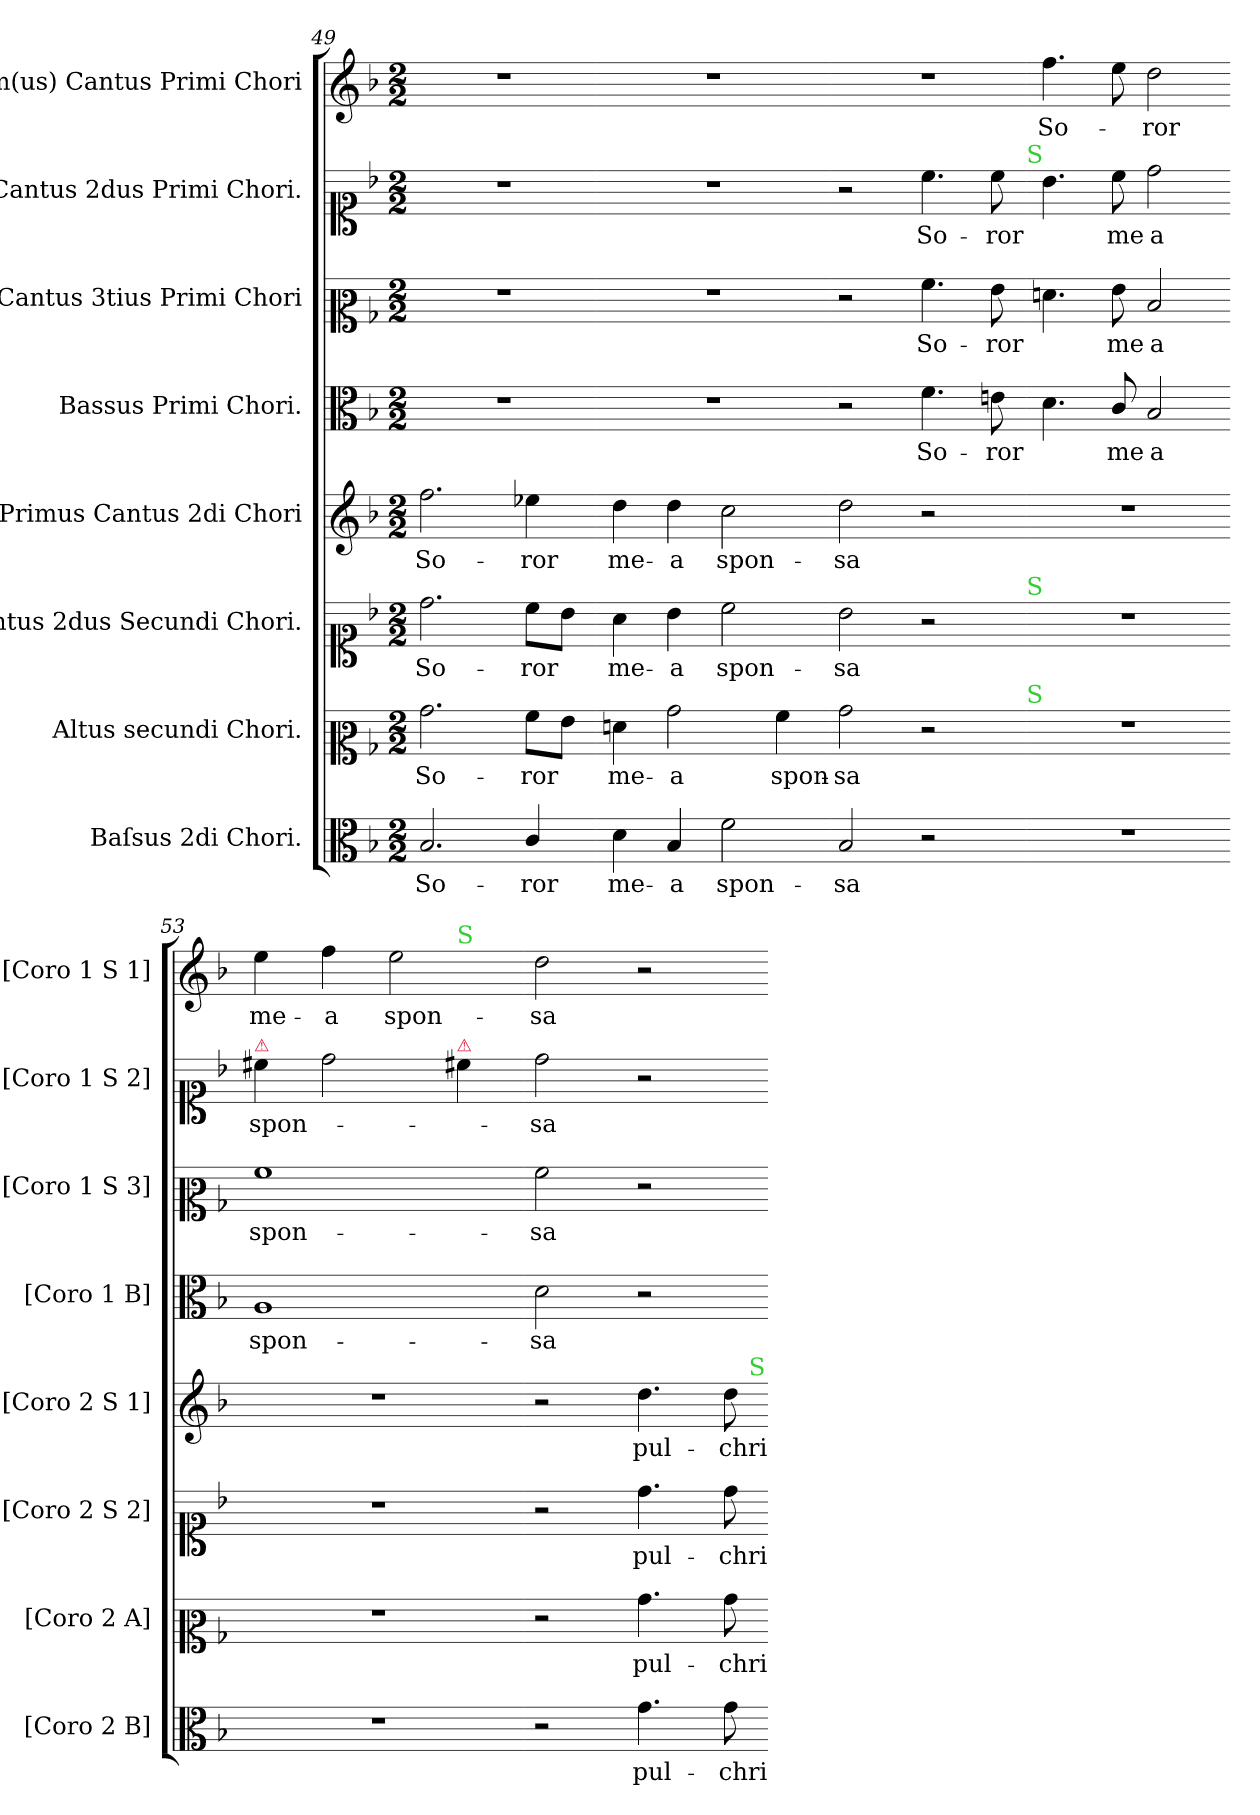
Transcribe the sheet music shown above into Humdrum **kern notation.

**kern	**text	**kern	**text	**kern	**text	**kern	**text	**kern	**text	**kern	**text	**kern	**text	**kern	**text
*part8	*part8	*part7	*part7	*part6	*part6	*part5	*part5	*part4	*part4	*part3	*part3	*part2	*part2	*part1	*part1
*staff8	*staff8	*staff7	*staff7	*staff6	*staff6	*staff5	*staff5	*staff4	*staff4	*staff3	*staff3	*staff2	*staff2	*staff1	*staff1
*I"Baſsus 2di Chori.	*	*I"Altus secundi Chori.	*	*I"Cantus 2dus Secundi Chori.	*	*I"Primus Cantus 2di Chori	*	*I"Bassus Primi Chori.	*	*I"Cantus 3tius Primi Chori	*	*I"Cantus 2dus Primi Chori.	*	*I"Im(us) Cantus Primi Chori	*
*I'[Coro 2 B]	*	*I'[Coro 2 A]	*	*I'[Coro 2 S 2]	*	*I'[Coro 2 S 1]	*	*I'[Coro 1 B]	*	*I'[Coro 1 S 3]	*	*I'[Coro 1 S 2]	*	*I'[Coro 1 S 1]	*
*clefC3	*	*clefC2	*	*clefC1	*	*clefG2	*	*clefC3	*	*clefC2	*	*clefC1	*	*clefG2	*
*k[b-]	*	*k[b-]	*	*k[b-]	*	*k[b-]	*	*k[b-]	*	*k[b-]	*	*k[b-]	*	*k[b-]	*
*M2/2	*	*M2/2	*	*M2/2	*	*M2/2	*	*M2/2	*	*M2/2	*	*M2/2	*	*M2/2	*
=49	=49	=49	=49	=49	=49	=49	=49	=49	=49	=49	=49	=49	=49	=49	=49
2.B-/	So-	2.b-\	So-	2.dd\	So-	2.ff\	So-	1r	.	1r	.	1r	.	1r	.
4c/	-ror	8a\L	-ror	8cc\L	-ror	4ee-X\	-ror	.	.	.	.	.	.	.	.
.	.	8g\J	.	8b-\J	.	.	.	.	.	.	.	.	.	.	.
=50-	=50-	=50-	=50-	=50-	=50-	=50-	=50-	=50-	=50-	=50-	=50-	=50-	=50-	=50-	=50-
4d\	me-	4fn\	me-	4a\	me-	4dd\	me-	1r	.	1r	.	1r	.	1r	.
4B-/	-a	2b-\	-a	4b-\	-a	4dd\	-a	.	.	.	.	.	.	.	.
2f\	spon-	.	.	2cc\	spon-	2cc\	spon-	.	.	.	.	.	.	.	.
.	.	4a\	spon-	.	.	.	.	.	.	.	.	.	.	.	.
=51-	=51-	=51-	=51-	=51-	=51-	=51-	=51-	=51-	=51-	=51-	=51-	=51-	=51-	=51-	=51-
2B-/	-sa	2b-\	-sa	2b-\	-sa	2dd\	-sa	2r	.	2r	.	2r	.	1r	.
2r	.	2r	.	2r	.	2r	.	4.f\	So-	4.a\	So-	4.cc\	So-	.	.
.	.	.	.	.	.	.	.	8en\	-ror	8g\	-ror	8cc\	-ror	.	.
!	!	!	!	!	!	!	!	!	!	!	!	!LO:TX:a:color=limegreen:t=S	!	!	!
!	!	!	!	!LO:TX:a:color=limegreen:t=S	!	!	!	!	!	!	!	!	!	!	!
!	!	!LO:TX:a:color=limegreen:t=S	!	!	!	!	!	!	!	!	!	!	!	!	!
=52-	=52-	=52-	=52-	=52-	=52-	=52-	=52-	=52-	=52-	=52-	=52-	=52-	=52-	=52-	=52-
1r	.	1r	.	1r	.	1r	.	4.d\	.	4.fn\	.	4.b-\	.	4.ff\	So-
.	.	.	.	.	.	.	.	8c/	me-	8g\	me-	8cc\	me-	8ee\	.
.	.	.	.	.	.	.	.	2B-/	-a	2d/	-a	2dd\	-a	2dd\	-ror
=53-	=53-	=53-	=53-	=53-	=53-	=53-	=53-	=53-	=53-	=53-	=53-	=53-	=53-	=53-	=53-
!	!	!	!	!	!	!	!	!	!	!	!	!LO:TX:a:color=crimson:t=⚠	!	!	!
*	*	*	*	*	*	*	*	*	*	*	*	*	*	*^	*
1r	.	1r	.	1r	.	1r	.	1A	spon-	1a	spon-	4cc#X\	spon-	4ee\	2.ryy	me-
.	.	.	.	.	.	.	.	.	.	.	.	2dd\	.	4ff\	.	-a
.	.	.	.	.	.	.	.	.	.	.	.	.	.	2ee\	.	spon-
!	!	!	!	!	!	!	!	!	!	!	!	!	!	!	!LO:TX:a:color=limegreen:t=S	!
!	!	!	!	!	!	!	!	!	!	!	!	!LO:TX:a:color=crimson:t=⚠	!	!	!	!
.	.	.	.	.	.	.	.	.	.	.	.	4cc#X\	.	.	4ryy	.
*	*	*	*	*	*	*	*	*	*	*	*	*	*	*v	*v	*
=54-	=54-	=54-	=54-	=54-	=54-	=54-	=54-	=54-	=54-	=54-	=54-	=54-	=54-	=54-	=54-
2r	.	2r	.	2r	.	2r	.	2d\	-sa	2a\	-sa	2dd\	-sa	2dd\	-sa
4.g\	pul-	4.b-\	pul-	4.dd\	pul-	4.dd\	pul-	2r	.	2r	.	2r	.	2r	.
8g\	-chri-	8b-\	-chri-	8dd\	-chri-	8dd\	-chri-	.	.	.	.	.	.	.	.
!	!	!	!	!	!	!LO:TX:a:color=limegreen:t=S	!	!	!	!	!	!	!	!	!
=-	=-	=-	=-	=-	=-	=-	=-	=-	=-	=-	=-	=-	=-	=-	=-
*-	*-	*-	*-	*-	*-	*-	*-	*-	*-	*-	*-	*-	*-	*-	*-
